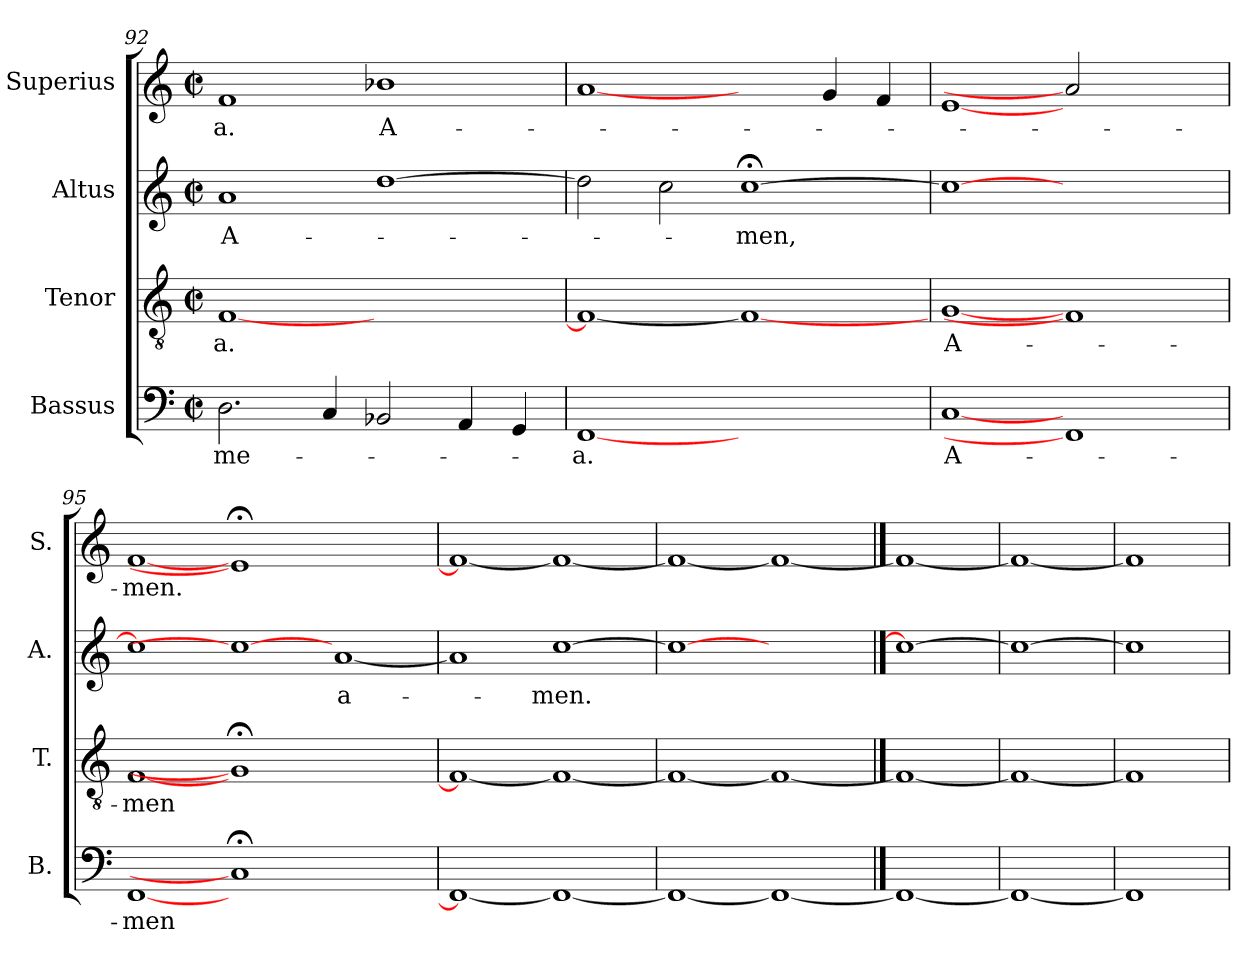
**kern	**text	**kern	**text	**kern	**text	**kern	**text
*part4	*part4	*part3	*part3	*part2	*part2	*part1	*part1
*staff4	*staff4	*staff3	*staff3	*staff2	*staff2	*staff1	*staff1
*I"Bassus	*	*I"Tenor	*	*I"Altus	*	*I"Superius	*
*I'B.	*	*I'T.	*	*I'A.	*	*I'S.	*
*clefF4	*	*clefGv2	*	*clefG2	*	*clefG2	*
*	*	*ITrd7c12	*	*	*	*	*
*k[]	*	*k[]	*	*k[]	*	*k[]	*
*C:	*	*C:	*	*C:	*	*C:	*
*M2/2	*	*M2/2	*	*M2/2	*	*M2/2	*
*met(c|)	*	*met(c|)	*	*met(c|)	*	*met(c|)	*
=92	=92	=92	=92	=92	=92	=92	=92
!	!LO:LY:b:color=#000000	!	!	!	!	!	!
!	!	!	!LO:LY:b:color=#000000	!	!	!	!
!	!	!	!	!	!LO:LY:b:color=#000000	!	!
!	!	!	!	!	!	!	!LO:LY:b:color=#000000
2.Di\	me-	[<1FFi	-a.	1ai	A-	1fi	-a.
4Ci/	.	.	.	.	.	.	.
!	!	!	!	!	!	!	!LO:LY:b:color=#000000
2BB-Xi/	.	1ryy	.	[>1ddi	.	1b-Xi	A-
4AAi/	.	.	.	.	.	.	.
4GGi/	.	.	.	.	.	.	.
!!LO:LB:g=z
=93	=93	=93	=93	=93	=93	=93	=93
!	!LO:LY:b:color=#000000	!	!	!	!	!	!
[1FFi	-a.	1FFi_<	.	2ddi\]	.	[1ai	.
.	.	.	.	2cci\	.	.	.
!	!	!	!	!	!LO:LY:b:color=#000000	!	!
1ryy	.	1FFi_	.	[>1cc;i	-men,	2ryy	.
.	.	.	.	.	.	4gi/	.
.	.	.	.	.	.	4fi/	.
=94	=94	=94	=94	=94	=94	=94	=94
!	!LO:LY:b:color=#000000	!	!	!	!	!	!
!	!	!	!LO:LY:b:color=#000000	!	!	!	!
[1Ci	A-	[1GGi	A-	1cci_>	.	[1ei	.
1FFi]	.	1FFi]	.	1ryy	.	2ai]	.
.	.	.	.	.	.	2ryy	.
=95	=95	=95	=95	=95	=95	=95	=95
!	!LO:LY:b:color=#000000	!	!	!	!	!	!
!	!	!	!LO:LY:b:color=#000000	!	!	!	!
!	!	!	!	!	!	!	!LO:LY:b:color=#000000
[<1FFi	-men	[<1FFi	-men	1cci]	.	[<1fi	-men.
1C;i]	.	1GG;i]	.	1cci_	.	1e;i]	.
!	!	!	!	!	!LO:LY:b:color=#000000	!	!
1ryy	.	1ryy	.	[<1ai	a-	1ryy	.
=96	=96	=96	=96	=96	=96	=96	=96
1FFi_<	.	1FFi_<	.	1ai]	.	1fi_<	.
!	!	!	!	!	!LO:LY:b:color=#000000	!	!
1FFi_	.	1FFi_	.	[>1cci	-men.	1fi_	.
=97	=97	=97	=97	=97	=97	=97	=97
1FFi_<	.	1FFi_<	.	1cci_>	.	1fi_<	.
1FFi_	.	1FFi_	.	1ryy	.	1fi_	.
==98	==98	==98	==98	==98	==98	==98	==98
1FFi_	.	1FFi_	.	1cci_	.	1fi_	.
=99	=99	=99	=99	=99	=99	=99	=99
1FFi_	.	1FFi_	.	1cci_	.	1fi_	.
=100	=100	=100	=100	=100	=100	=100	=100
1FFi]	.	1FFi]	.	1cci]	.	1fi]	.
=	=	=	=	=	=	=	=
*-	*-	*-	*-	*-	*-	*-	*-
